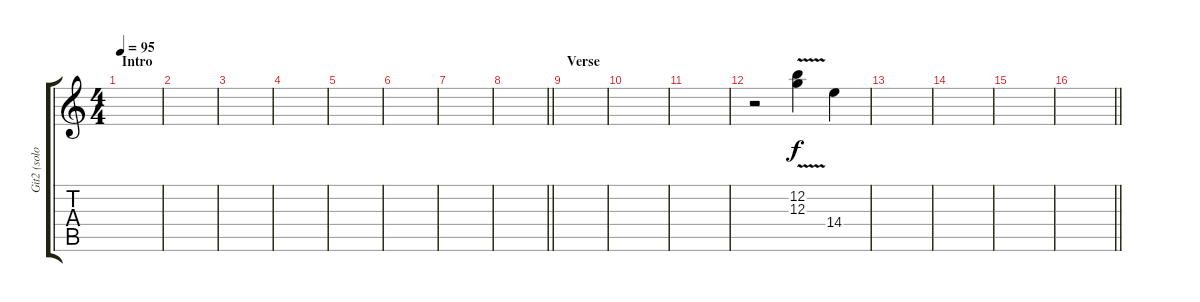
\track ("Git2 (solo)" "Git2 (solo") {instrument distortionguitar}
\staff {score tabs}
\tuning (E4 B3 G3 D3 A2 E2) {hide}
\ts (4 4)
\section ("" "Intro")
\tempo 95
\clef g2
\ks c
|
|
|
|
|
|
|
\barLineRight lightlight
|
\section ("" "Verse")
|
|
|
r.2 (12.2{v} 12.3{v}).4 14.4.4 |
|
|
|
\barLineRight lightlight
